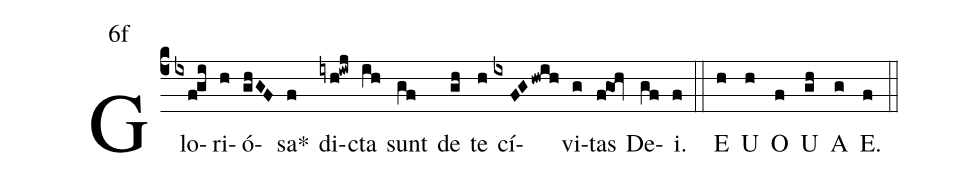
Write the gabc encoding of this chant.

mode:6f;
%%
(c4) Glo(ixfgi)ri(h)ó(ghGF)sa<sp>*</sp>(f) di(iyh!iwj)cta(ih) sunt(gf) de(gh) te(h) cí(ixFGhwih)vi(g)tas(f!go1!hv) De(gf)i.(f) (::)
<eu>  E(h) U(h) O(f) U(gh) A(g) E.(f) </eu> (::)
